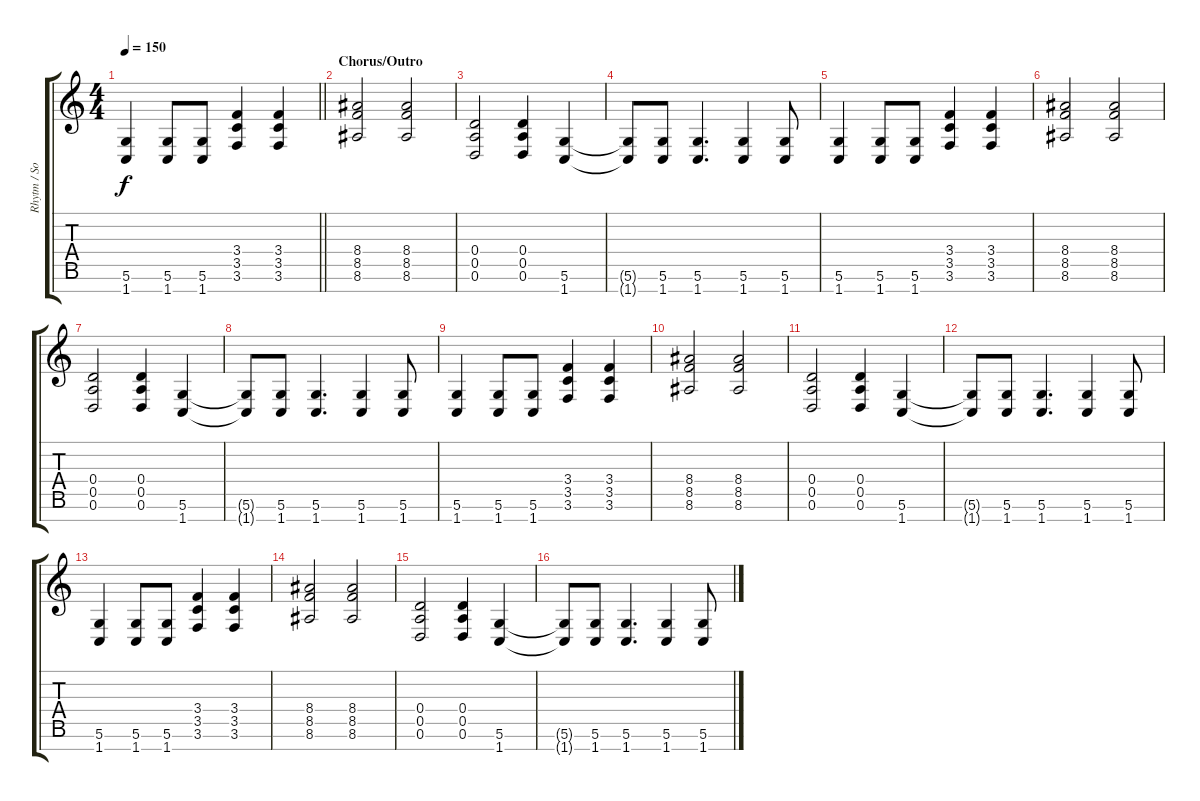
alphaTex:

\track ("Rhytm / Solo - 7 Strings" "Rhytm / So") {instrument distortionguitar}
\staff {score tabs}
\tuning (E4 B3 G3 D3 A2 D2 B1) {hide}
\ts (4 4)
\tempo 150
\clef g2
\barLineRight lightlight
\ks c
(5.6 1.7).4{dy f} (5.6 1.7).8 (5.6 1.7).8 (3.4 3.5 3.6).4 (3.4 3.5 3.6).4 |
\section ("" "Chorus/Outro")
(8.4 8.5 8.6).2 (8.4 8.5 8.6).2 |
(0.4 0.5 0.6).2 (0.4 0.5 0.6).4 (5.6 1.7).4 |
(5.6{t} 1.7{t}).8 (5.6 1.7).8 (5.6 1.7).4{d} (5.6 1.7).4 (5.6 1.7).8 |
(5.6 1.7).4 (5.6 1.7).8 (5.6 1.7).8 (3.4 3.5 3.6).4 (3.4 3.5 3.6).4 |
(8.4 8.5 8.6).2 (8.4 8.5 8.6).2 |
(0.4 0.5 0.6).2 (0.4 0.5 0.6).4 (5.6 1.7).4 |
(5.6{t} 1.7{t}).8 (5.6 1.7).8 (5.6 1.7).4{d} (5.6 1.7).4 (5.6 1.7).8 |
(5.6 1.7).4 (5.6 1.7).8 (5.6 1.7).8 (3.4 3.5 3.6).4 (3.4 3.5 3.6).4 |
(8.4 8.5 8.6).2 (8.4 8.5 8.6).2 |
(0.4 0.5 0.6).2 (0.4 0.5 0.6).4 (5.6 1.7).4 |
(5.6{t} 1.7{t}).8 (5.6 1.7).8 (5.6 1.7).4{d} (5.6 1.7).4 (5.6 1.7).8 |
(5.6 1.7).4 (5.6 1.7).8 (5.6 1.7).8 (3.4 3.5 3.6).4 (3.4 3.5 3.6).4 |
(8.4 8.5 8.6).2 (8.4 8.5 8.6).2 |
(0.4 0.5 0.6).2 (0.4 0.5 0.6).4 (5.6 1.7).4 |
(5.6{t} 1.7{t}).8 (5.6 1.7).8 (5.6 1.7).4{d} (5.6 1.7).4 (5.6 1.7).8
